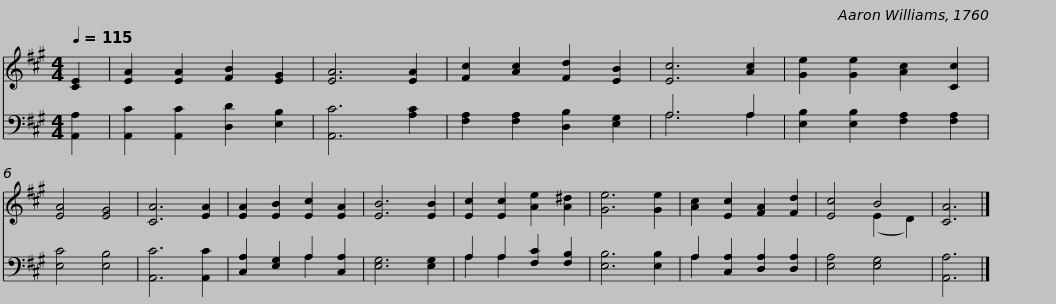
X:1
%%score ( 1 2 ) ( 3 4 )
L:1/8
Q:1/4=115
M:4/4
I:linebreak $
K:A
V:1 treble
V:2 treble
V:3 bass
V:4 bass
V:1
 [CE]2 | [EA]2 [EA]2 [FB]2 [EG]2 | [EA]6 [EA]2 | [Fc]2 [Ac]2 [Fd]2 [EB]2 | [Ec]6 [Ac]2 | %5
 [Ge]2 [Ge]2 [Ac]2 [Cc]2 | [EA]4 [EG]4 | [CA]6 [EA]2 | [EA]2 [EB]2 [Ec]2 [EA]2 | [EB]6 [EB]2 | %10
 [Ec]2 [Ec]2 [Ae]2 [A^d]2 |$ [Ge]6 [Ge]2 | [Ac]2 [Ec]2 [FA]2 [Fd]2 | [Ec]4 B4 | [CA]6 |] %15
V:2
 x2 | x8 | x8 | x8 | x8 | %5
 x8 | x8 | x8 | x8 | x8 | %10
 x8 |$ x8 | x8 | x4 (E2 D2) | x6 |] %15
V:3
 [A,,A,]2 | [A,,C]2 [A,,C]2 [D,D]2 [E,B,]2 | [A,,C]6 [A,C]2 | [F,A,]2 [F,A,]2 [D,B,]2 [E,G,]2 | A,6 A,2 | %5
 [E,B,]2 [E,B,]2 [F,A,]2 [F,A,]2 | [E,C]4 [E,B,]4 | [A,,C]6 [A,,C]2 | [C,A,]2 [E,G,]2 A,2 [C,A,]2 | [E,G,]6 [E,G,]2 | %10
 A,2 A,2 [F,C]2 [F,B,]2 |$ [E,B,]6 [E,B,]2 | A,2 [C,A,]2 [D,A,]2 [D,A,]2 | [E,A,]4 [E,G,]4 | [A,,A,]6 |] %15
V:4
 x2 | x8 | x8 | x8 | A,6 A,2 | %5
 x8 | x8 | x8 | x4 A,2 x2 | x8 | %10
 A,2 A,2 x4 |$ x8 | A,2 x6 | x8 | x6 |] %15
